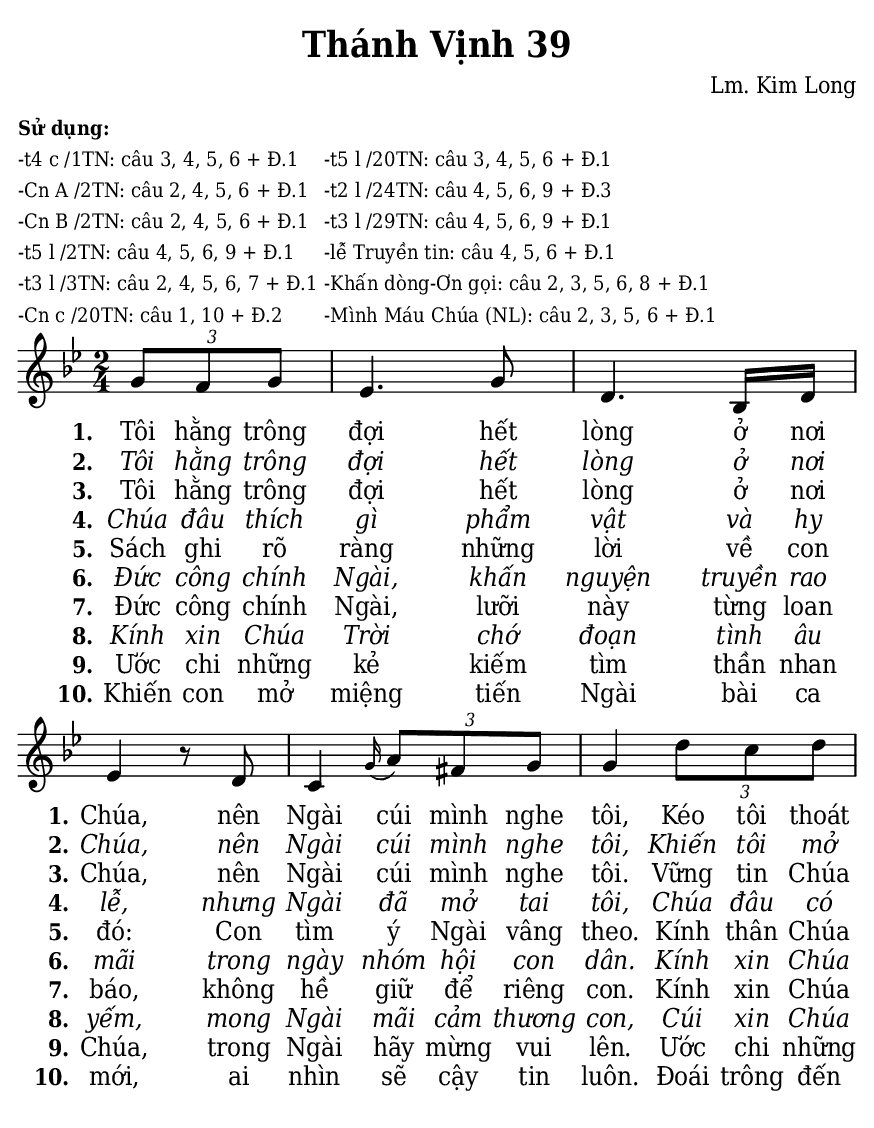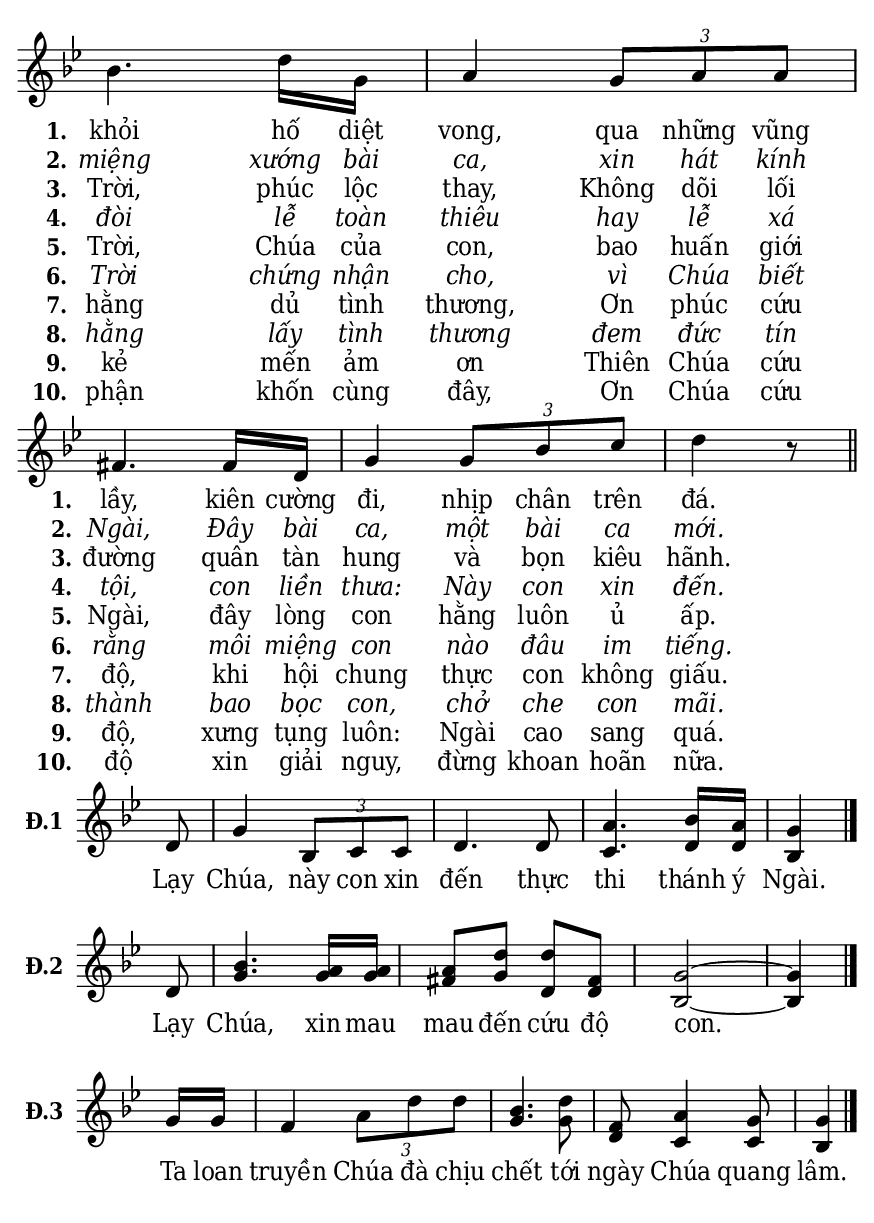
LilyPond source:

% Cài đặt chung
\version "2.22.1"
\include "english.ly"

\header {
  title = "Thánh Vịnh 39"
  composer = "Lm. Kim Long"
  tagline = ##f
}

% mã nguồn cho những chức năng chưa hỗ trợ trong phiên bản lilypond hiện tại
% cung cấp bởi cộng đồng lilypond khi gửi email đến lilypond-user@gnu.org
% in số phiên khúc trên mỗi dòng
#(define (add-grob-definition grob-name grob-entry)
     (set! all-grob-descriptions
           (cons ((@@ (lily) completize-grob-entry)
                  (cons grob-name grob-entry))
                 all-grob-descriptions)))

#(add-grob-definition
    'StanzaNumberSpanner
    `((direction . ,LEFT)
      (font-series . bold)
      (padding . 1.0)
      (side-axis . ,X)
      (stencil . ,ly:text-interface::print)
      (X-offset . ,ly:side-position-interface::x-aligned-side)
      (Y-extent . ,grob::always-Y-extent-from-stencil)
      (meta . ((class . Spanner)
               (interfaces . (font-interface
                              side-position-interface
                              stanza-number-interface
                              text-interface))))))

\layout {
    \context {
      \Global
      \grobdescriptions #all-grob-descriptions
    }
    \context {
      \Score
      \remove Stanza_number_align_engraver
      \consists
        #(lambda (context)
           (let ((texts '())
                 (syllables '()))
             (make-engraver
              (acknowledgers
               ((stanza-number-interface engraver grob source-engraver)
                  (set! texts (cons grob texts)))
               ((lyric-syllable-interface engraver grob source-engraver)
                  (set! syllables (cons grob syllables))))
              ((stop-translation-timestep engraver)
                 (for-each
                  (lambda (text)
                    (for-each
                     (lambda (syllable)
                       (ly:pointer-group-interface::add-grob
                        text
                        'side-support-elements
                        syllable))
                     syllables))
                  texts)
                 (set! syllables '())))))
    }
    \context {
      \Lyrics
      \remove Stanza_number_engraver
      \consists
        #(lambda (context)
           (let ((text #f)
                 (last-stanza #f))
             (make-engraver
              ((process-music engraver)
                 (let ((stanza (ly:context-property context 'stanza #f)))
                   (if (and stanza (not (equal? stanza last-stanza)))
                       (let ((column (ly:context-property context
'currentCommandColumn)))
                         (set! last-stanza stanza)
                         (if text
                             (ly:spanner-set-bound! text RIGHT column))
                         (set! text (ly:engraver-make-grob engraver
'StanzaNumberSpanner '()))
                         (ly:grob-set-property! text 'text stanza)
                         (ly:spanner-set-bound! text LEFT column)))))
              ((finalize engraver)
                 (if text
                     (let ((column (ly:context-property context
'currentCommandColumn)))
                       (ly:spanner-set-bound! text RIGHT column)))))))
      \override StanzaNumberSpanner.horizon-padding = 10000
    }
}

stanzaReminderOff =
  \temporary \override StanzaNumberSpanner.after-line-breaking =
     #(lambda (grob)
        ;; Can be replaced with (not (first-broken-spanner? grob)) in 2.23.
        (if (let ((siblings (ly:spanner-broken-into (ly:grob-original grob))))
              (and (pair? siblings)
                   (not (eq? grob (car siblings)))))
            (ly:grob-suicide! grob)))

stanzaReminderOn = \undo \stanzaReminderOff
% kết thúc mã nguồn

% Nhạc
nhacPhanMot = \relative c'' {
  \key bf \major
  \time 2/4
  \partial 4 \tuplet 3/2 { g8 f g } |
  ef4. g8 |
  d4. bf16 d |
  ef4 r8 d |
  c4 \grace { g'16 (} \tuplet 3/2 { a8) fs g } |
  g4 \tuplet 3/2 { d'8 c d } |
  bf4. d16 g, |
  a4 \tuplet 3/2 { g8 a a } |
  fs4. fs16 d |
  g4 \tuplet 3/2 { g8 bf c } |
  d4 r8 \bar "||"
}

nhacPhanHai = \relative c' {
  \key bf \major
  \time 2/4
  \partial 8 d8 |
  g4 \tuplet 3/2 { bf,8 c c } |
  d4. d8 |
  <<
    {
      a'4. bf16 a |
      g4 \bar "|."
    }
    {
      c,4. d16 d |
      bf4
    }
  >>
}

nhacPhanBa = \relative c' {
  \key bf \major
  \time 2/4
  \partial 8 d8 |
  <<
    {
      bf'4. a16 a |
      a8 d d fs, |
      g2 ~ |
      g4 \bar "|."
    }
    {
      g4. g16 g |
      fs8 g d d |
      bf2 ~ |
      bf4
    }
  >>
}

nhacPhanBon = \relative c'' {
  \key bf \major
  \time 2/4
  \partial 8 g16 g |
  f4 \tuplet 3/2 { a8 d d } |
  <<
    {
      bf4. d8 |
      f, a4 g8 |
      g4 \bar "|."
    }
    {
      g4. g8 |
      d c4 c8 |
      bf4
    }
  >>
}

% Lời
loiPhanMot = \lyricmode {
  <<
    {
      \set stanza = "1."
      Tôi hằng trông đợi hết lòng ở nơi Chúa,
      nên Ngài cúi mình nghe tôi,
      Kéo tôi thoát khỏi hố diệt vong,
      qua những vũng lầy, kiên cường đi, nhịp chân trên đá.
    }
    \new Lyrics {
	    \set associatedVoice = "beSop"
	    \set stanza = "2."
      \override Lyrics.LyricText.font-shape = #'italic
      Tôi hằng trông đợi hết lòng ở nơi Chúa,
      nên Ngài cúi mình nghe tôi,
      Khiến tôi mở miệng xướng bài ca,
      xin hát kính Ngài,
      Đây bài ca, một bài ca mới.
    }
    \new Lyrics {
	    \set associatedVoice = "beSop"
	    \set stanza = "3."
      Tôi hằng trông đợi hết lòng ở nơi Chúa,
      nên Ngài cúi mình nghe tôi.
      Vững tin Chúa Trời, phúc lộc thay,
      Không dõi lối đường quân tàn hung và bọn kiêu hãnh.
    }
    \new Lyrics {
	    \set associatedVoice = "beSop"
	    \set stanza = "4."
      \override Lyrics.LyricText.font-shape = #'italic
      Chúa đâu thích gì phẩm vật và hy lễ,
      nhưng Ngài đã mở tai tôi,
      Chúa đâu có đòi lễ toàn thiêu hay lễ xá tội,
      con liền thưa: Này con xin đến.
    }
    \new Lyrics {
	    \set associatedVoice = "beSop"
	    \set stanza = "5."
      Sách ghi rõ ràng những lời về con đó:
      Con tìm ý Ngài vâng theo.
      Kính thân Chúa Trời, Chúa của con,
      bao huấn giới Ngài, đây lòng con hằng luôn ủ ấp.
    }
    \new Lyrics {
	    \set associatedVoice = "beSop"
	    \set stanza = "6."
      \override Lyrics.LyricText.font-shape = #'italic
      Đức công chính Ngài, khấn nguyện truyền rao mãi
      trong ngày nhóm hội con dân.
      Kính xin Chúa Trời chứng nhận cho,
      vì Chúa biết rằng môi miệng con nào đâu im tiếng.
    }
    \new Lyrics {
	    \set associatedVoice = "beSop"
	    \set stanza = "7."
      Đức công chính Ngài, lưỡi này từng loan báo,
      không hề giữ để riêng con.
      Kính xin Chúa hằng dủ tình thương,
      Ơn phúc cứu độ, khi hội chung thực con không giấu.
    }
    \new Lyrics {
	    \set associatedVoice = "beSop"
	    \set stanza = "8."
      \override Lyrics.LyricText.font-shape = #'italic
      Kính xin Chúa Trời chớ đoạn tình âu yếm,
      mong Ngài mãi cảm thương con,
      Cúi xin Chúa hằng lấy tình thương
      đem đức tín thành bao bọc con, chở che con mãi.
    }
    \new Lyrics {
	    \set associatedVoice = "beSop"
	    \set stanza = "9."
      Ước chi những kẻ kiếm tìm thần nhan Chúa,
      trong Ngài hãy mừng vui lên.
      Ước chi những kẻ mến ảm ơn Thiên Chúa cứu độ,
      xưng tụng luôn: Ngài cao sang quá.
    }
    \new Lyrics {
	    \set associatedVoice = "beSop"
	    \set stanza = "10."
      Khiến con mở miệng tiến Ngài bài ca mới,
      ai nhìn sẽ cậy tin luôn.
      Đoái trông đến phận khốn cùng đây,
      Ơn Chúa cứu độ xin giải nguy, đừng khoan hoãn nữa.
    }
  >>
}

loiPhanHai = \lyricmode {
  Lạy Chúa, này con xin đến thực thi thánh ý Ngài.
}

loiPhanBa = \lyricmode {
  Lạy Chúa, xin mau mau đến cứu độ con.
}

loiPhanBon = \lyricmode {
  Ta loan truyền Chúa đà chịu chết tới ngày Chúa quang lâm.
}


% Dàn trang
\paper {
  #(set-paper-size "a5")
  top-margin = 3\mm
  bottom-margin = 3\mm
  left-margin = 3\mm
  right-margin = 3\mm
  indent = #0
  #(define fonts
	 (make-pango-font-tree "Deja Vu Serif Condensed"
	 		       "Deja Vu Serif Condensed"
			       "Deja Vu Serif Condensed"
			       (/ 20 20)))
  print-page-number = ##f
  ragged-bottom = ##t
}

\markup {
  \vspace #1
  %\fill-line {
    \column {
      \left-align {
        \line { \bold \small "Sử dụng:" }
        \line { \small "-t4 c /1TN: câu 3, 4, 5, 6 + Đ.1" }
        \line { \small "-Cn A /2TN: câu 2, 4, 5, 6 + Đ.1" }
        \line { \small "-Cn B /2TN: câu 2, 4, 5, 6 + Đ.1" }
        \line { \small "-t5 l /2TN: câu 4, 5, 6, 9 + Đ.1" }
        \line { \small "-t3 l /3TN: câu 2, 4, 5, 6, 7 + Đ.1" }
        \line { \small "-Cn c /20TN: câu 1, 10 + Đ.2" }
      }
    }
    \column {
      \left-align {
        \line { \small " " }
        \line { \small "-t5 l /20TN: câu 3, 4, 5, 6 + Đ.1" }
        \line { \small "-t2 l /24TN: câu 4, 5, 6, 9 + Đ.3" }
        \line { \small "-t3 l /29TN: câu 4, 5, 6, 9 + Đ.1" }
        \line { \small "-lễ Truyền tin: câu 4, 5, 6 + Đ.1" }
        \line { \small "-Khấn dòng-Ơn gọi: câu 2, 3, 5, 6, 8 + Đ.1" }
        \line { \small "-Mình Máu Chúa (NL): câu 2, 3, 5, 6 + Đ.1" }
      }
    }
  %}
}

\score {
  <<
    \new Staff <<
        \clef treble
        \new Voice = beSop {
          \nhacPhanMot
        }
      \new Lyrics \lyricsto beSop \loiPhanMot
    >>
  >>
  \layout {
    \override Lyrics.LyricSpace.minimum-distance = #1
    \override Score.BarNumber.break-visibility = ##(#f #f #f)
    \override Score.SpacingSpanner.uniform-stretching = ##t
    ragged-last = ##f
  }
}

\score {
  <<
    \new Staff \with {
      \remove "Time_signature_engraver"
      instrumentName = \markup { \bold "Đ.1" }} <<
        \clef treble
        \new Voice = beSop {
          \nhacPhanHai
        }
      \new Lyrics \lyricsto beSop \loiPhanHai
    >>
  >>
  \layout {
    indent = 10
    \override Lyrics.LyricSpace.minimum-distance = #0.6
    \override Score.BarNumber.break-visibility = ##(#f #f #f)
    \override Score.SpacingSpanner.uniform-stretching = ##t
    ragged-last = ##f
  }
}

\score {
  <<
    \new Staff \with {
      \remove "Time_signature_engraver"
      instrumentName = \markup { \bold "Đ.2" }} <<
        \clef treble
        \new Voice = beSop {
          \nhacPhanBa
        }
      \new Lyrics \lyricsto beSop \loiPhanBa
    >>
  >>
  \layout {
    indent = 10
    \override Lyrics.LyricSpace.minimum-distance = #0.45
    \override Score.BarNumber.break-visibility = ##(#f #f #f)
    \override Score.SpacingSpanner.uniform-stretching = ##t
    ragged-last = ##f
  }
}

\score {
  <<
    \new Staff \with {
      \remove "Time_signature_engraver"
      instrumentName = \markup { \bold "Đ.3" }} <<
        \clef treble
        \new Voice = beSop {
          \nhacPhanBon
        }
      \new Lyrics \lyricsto beSop \loiPhanBon
    >>
  >>
  \layout {
    indent = 10
    \override Lyrics.LyricSpace.minimum-distance = #0.6
    \override Score.BarNumber.break-visibility = ##(#f #f #f)
    \override Score.SpacingSpanner.uniform-stretching = ##t
    ragged-last = ##f
  }
}
